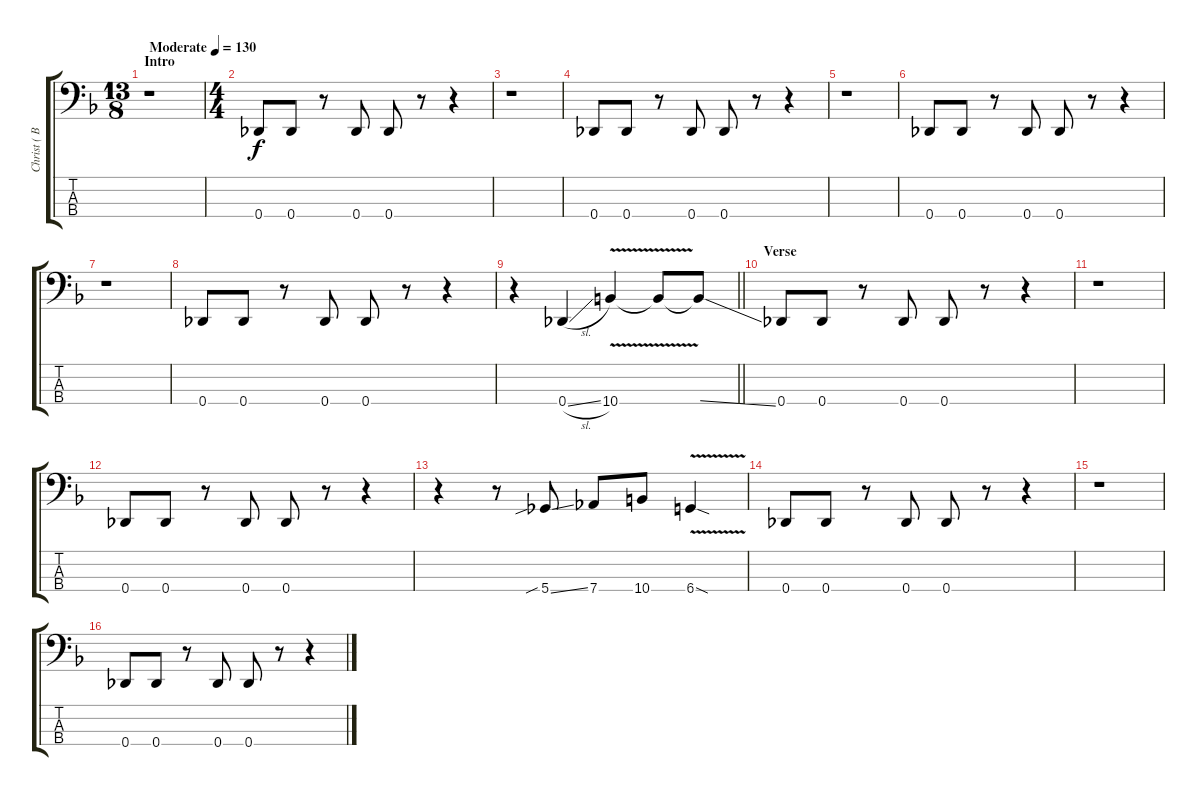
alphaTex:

\track ("Christ ( Bass )" "Christ ( B") {instrument slapbass1}
\staff {score tabs}
\tuning (Gb2 Db2 Ab1 Db1) {hide}
\ts (13 8)
\section ("" "Intro")
\tempo (130 "Moderate")
\clef f4
\ks f
r.1{dy f instrument slapbass1} |
\ts (4 4)
0.4.8 0.4.8 r.8 0.4.8 0.4.8 r.8 r.4 |
r.1 |
0.4.8 0.4.8 r.8 0.4.8 0.4.8 r.8 r.4 |
r.1 |
0.4.8 0.4.8 r.8 0.4.8 0.4.8 r.8 r.4 |
r.1 |
0.4.8 0.4.8 r.8 0.4.8 0.4.8 r.8 r.4 |
\barLineRight lightlight
r.4 0.4{sl}.4 10.4{v}.4 10.4{t}.8 10.4{ss t}.8 |
\section ("" "Verse")
0.4.8 0.4.8 r.8 0.4.8 0.4.8 r.8 r.4 |
r.1 |
0.4.8 0.4.8 r.8 0.4.8 0.4.8 r.8 r.4 |
r.4 r.8 5.4{sib ss}.8 7.4.8 10.4.8 6.4{v sod}.4 |
0.4.8 0.4.8 r.8 0.4.8 0.4.8 r.8 r.4 |
r.1 |
0.4.8 0.4.8 r.8 0.4.8 0.4.8 r.8 r.4
